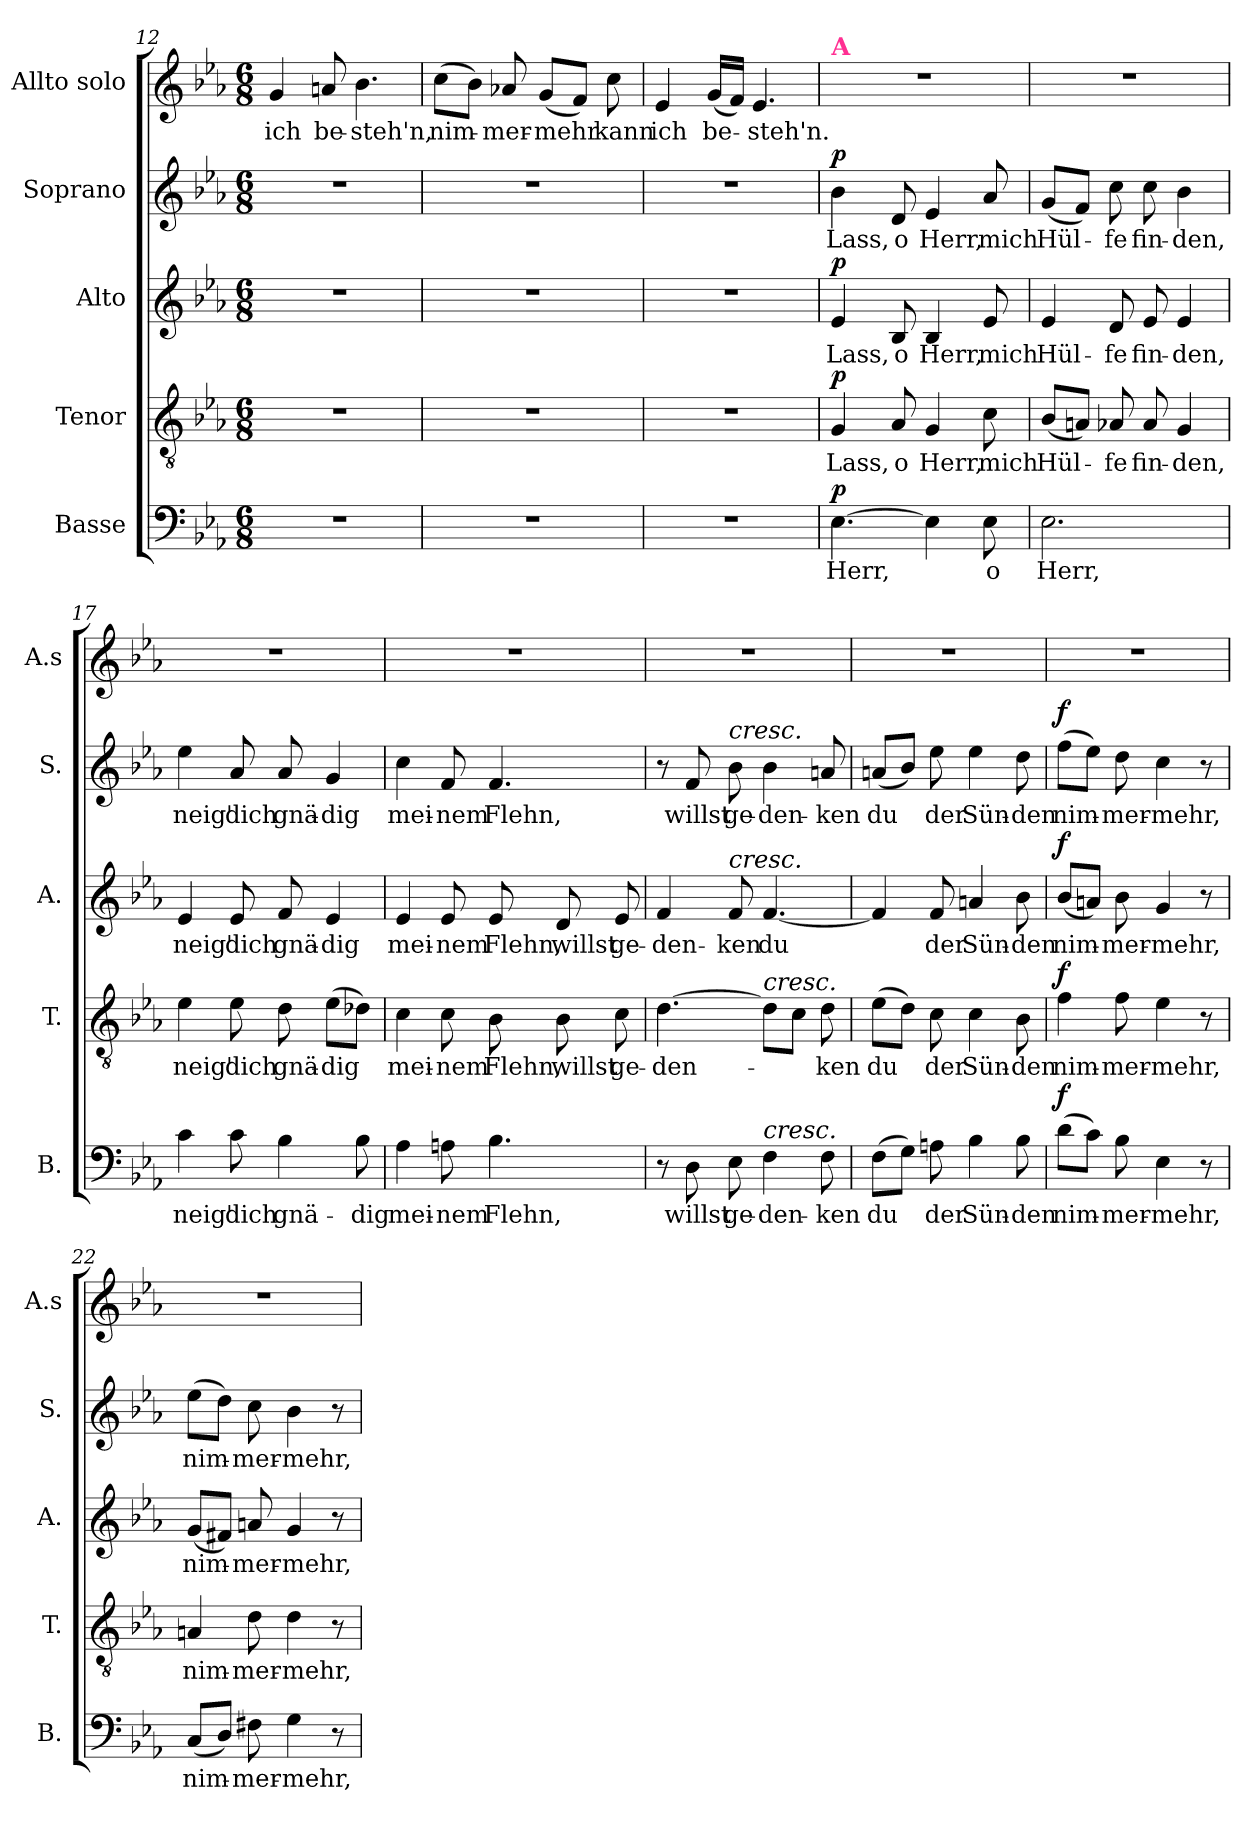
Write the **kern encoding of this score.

**kern	**text	**dynam	**kern	**text	**dynam	**kern	**text	**dynam	**kern	**text	**dynam	**kern	**text
*part5	*part5	*part5	*part4	*part4	*part4	*part3	*part3	*part3	*part2	*part2	*part2	*part1	*part1
*staff5	*staff5	*staff5	*staff4	*staff4	*staff4	*staff3	*staff3	*staff3	*staff2	*staff2	*staff2	*staff1	*staff1
*I"Basse	*	*	*I"Tenor	*	*	*I"Alto	*	*	*I"Soprano	*	*	*I"Allto solo	*
*I'B.	*	*	*I'T.	*	*	*I'A.	*	*	*I'S.	*	*	*I'A.s	*
*clefF4	*	*	*clefGv2	*	*	*clefG2	*	*	*clefG2	*	*	*clefG2	*
*k[b-e-a-]	*	*	*k[b-e-a-]	*	*	*k[b-e-a-]	*	*	*k[b-e-a-]	*	*	*k[b-e-a-]	*
*M6/8	*	*	*M6/8	*	*	*M6/8	*	*	*M6/8	*	*	*M6/8	*
=12	=12	=12	=12	=12	=12	=12	=12	=12	=12	=12	=12	=12	=12
!	!	!	!	!	!	!	!	!	!	!	!	!	!LO:LY:b
2.r	.	.	2.r	.	.	2.r	.	.	2.r	.	.	4g/	ich
!	!	!	!	!	!	!	!	!	!	!	!	!	!LO:LY:b
.	.	.	.	.	.	.	.	.	.	.	.	8an/	be-
!	!	!	!	!	!	!	!	!	!	!	!	!	!LO:LY:b
.	.	.	.	.	.	.	.	.	.	.	.	4.b-\	-steh'n,
!!LO:LB:g=z
=13	=13	=13	=13	=13	=13	=13	=13	=13	=13	=13	=13	=13	=13
!	!	!	!	!	!	!	!	!	!	!	!	!	!LO:LY:b
2.r	.	.	2.r	.	.	2.r	.	.	2.r	.	.	(8cc\L	nim-
.	.	.	.	.	.	.	.	.	.	.	.	8b-\J)	.
!	!	!	!	!	!	!	!	!	!	!	!	!	!LO:LY:b
.	.	.	.	.	.	.	.	.	.	.	.	8a-X/	-mer-
!	!	!	!	!	!	!	!	!	!	!	!	!	!LO:LY:b
.	.	.	.	.	.	.	.	.	.	.	.	(8g/L	-mehr
.	.	.	.	.	.	.	.	.	.	.	.	8f/J)	.
!	!	!	!	!	!	!	!	!	!	!	!	!	!LO:LY:b
.	.	.	.	.	.	.	.	.	.	.	.	8cc\	kann
=14	=14	=14	=14	=14	=14	=14	=14	=14	=14	=14	=14	=14	=14
!	!	!	!	!	!	!	!	!	!	!	!	!	!LO:LY:b
2.r	.	.	2.r	.	.	2.r	.	.	2.r	.	.	4e-/	ich
!	!	!	!	!	!	!	!	!	!	!	!	!	!LO:LY:b
.	.	.	.	.	.	.	.	.	.	.	.	(16g/LL	be-
.	.	.	.	.	.	.	.	.	.	.	.	16f/JJ)	.
!	!	!	!	!	!	!	!	!	!	!	!	!	!LO:LY:b
.	.	.	.	.	.	.	.	.	.	.	.	4.e-/	-steh'n.
=15	=15	=15	=15	=15	=15	=15	=15	=15	=15	=15	=15	=15	=15
!	!	!	!	!	!	!	!	!	!	!	!	!LO:TX:B:color=#FF2F92:t=A	!
!	!LO:LY:b	!LO:DY:a	!	!LO:LY:b	!LO:DY:a	!	!LO:LY:b	!LO:DY:a	!	!LO:LY:b	!LO:DY:a	!	!
[4.E-\	Herr,	p	4G/	Lass,	p	4e-/	Lass,	p	4b-\	Lass,	p	2.r	.
!	!	!	!	!LO:LY:b	!	!	!LO:LY:b	!	!	!LO:LY:b	!	!	!
.	.	.	8A-/	o	.	8B-/	o	.	8d/	o	.	.	.
!	!	!	!	!LO:LY:b	!	!	!LO:LY:b	!	!	!LO:LY:b	!	!	!
4E-\]	.	.	4G/	Herr,	.	4B-/	Herr,	.	4e-/	Herr,	.	.	.
!	!LO:LY:b	!	!	!LO:LY:b	!	!	!LO:LY:b	!	!	!LO:LY:b	!	!	!
8E-\	o	.	8c\	mich	.	8e-/	mich	.	8a-/	mich	.	.	.
=16	=16	=16	=16	=16	=16	=16	=16	=16	=16	=16	=16	=16	=16
!	!LO:LY:b	!	!	!LO:LY:b	!	!	!LO:LY:b	!	!	!LO:LY:b	!	!	!
2.E-\	Herr,	.	(8B-/L	Hül-	.	4e-/	Hül-	.	(8g/L	Hül-	.	2.r	.
.	.	.	8An/J)	.	.	.	.	.	8f/J)	.	.	.	.
!	!	!	!	!LO:LY:b	!	!	!LO:LY:b	!	!	!LO:LY:b	!	!	!
.	.	.	8A-X/	-fe	.	8d/	fe	.	8cc\	-fe	.	.	.
!	!	!	!	!LO:LY:b	!	!	!LO:LY:b	!	!	!LO:LY:b	!	!	!
.	.	.	8A-/	fin-	.	8e-/	fin-	.	8cc\	fin-	.	.	.
!	!	!	!	!LO:LY:b	!	!	!LO:LY:b	!	!	!LO:LY:b	!	!	!
.	.	.	4G/	-den,	.	4e-/	-den,	.	4b-\	-den,	.	.	.
=17	=17	=17	=17	=17	=17	=17	=17	=17	=17	=17	=17	=17	=17
!	!LO:LY:b	!	!	!LO:LY:b	!	!	!LO:LY:b	!	!	!LO:LY:b	!	!	!
4c\	neig'	.	4e-\	neig'	.	4e-/	neig'	.	4ee-\	neig'	.	2.r	.
!	!LO:LY:b	!	!	!LO:LY:b	!	!	!LO:LY:b	!	!	!LO:LY:b	!	!	!
8c\	dich	.	8e-\	dich	.	8e-/	dich	.	8a-/	dich	.	.	.
!	!LO:LY:b	!	!	!LO:LY:b	!	!	!LO:LY:b	!	!	!LO:LY:b	!	!	!
4B-\	gnä-	.	8d\	gnä-	.	8f/	gnä-	.	8a-/	gnä-	.	.	.
!	!	!	!	!LO:LY:b	!	!	!LO:LY:b	!	!	!LO:LY:b	!	!	!
.	.	.	(8e-\L	-dig	.	4e-/	-dig	.	4g/	-dig	.	.	.
!	!LO:LY:b	!	!	!	!	!	!	!	!	!	!	!	!
8B-\	-dig	.	8d-X\J)	.	.	.	.	.	.	.	.	.	.
=18	=18	=18	=18	=18	=18	=18	=18	=18	=18	=18	=18	=18	=18
!	!LO:LY:b	!	!	!LO:LY:b	!	!	!LO:LY:b	!	!	!LO:LY:b	!	!	!
4A-\	mei-	.	4c\	mei-	.	4e-/	mei-	.	4cc\	mei-	.	2.r	.
!	!LO:LY:b	!	!	!LO:LY:b	!	!	!LO:LY:b	!	!	!LO:LY:b	!	!	!
8An\	-nem	.	8c\	-nem	.	8e-/	-nem	.	8f/	-nem	.	.	.
!	!LO:LY:b	!	!	!LO:LY:b	!	!	!LO:LY:b	!	!	!LO:LY:b	!	!	!
4.B-\	Flehn,	.	8B-\	Flehn,	.	8e-/	Flehn,	.	4.f/	Flehn,	.	.	.
!	!	!	!	!LO:LY:b	!	!	!LO:LY:b	!	!	!	!	!	!
.	.	.	8B-\	willst	.	8d/	willst	.	.	.	.	.	.
!	!	!	!	!LO:LY:b	!	!	!LO:LY:b	!	!	!	!	!	!
.	.	.	8c\	ge-	.	8e-/	ge-	.	.	.	.	.	.
!!LO:LB:g=z
=19	=19	=19	=19	=19	=19	=19	=19	=19	=19	=19	=19	=19	=19
!	!	!	!	!LO:LY:b	!	!	!LO:LY:b	!	!	!	!	!	!
8r	.	.	[4.d\	-den-	.	4f/	-den-	.	8r	.	.	2.r	.
!	!LO:LY:b	!	!	!	!	!	!	!	!	!LO:LY:b	!	!	!
8D\	willst	.	.	.	.	.	.	.	8f/	willst	.	.	.
!	!	!	!	!	!	!	!	!	!LO:TX:a:i:t=cresc.	!	!	!	!
!	!	!	!	!	!	!LO:TX:a:i:t=cresc.	!	!	!	!	!	!	!
!	!LO:LY:b	!	!	!	!	!	!LO:LY:b	!	!	!LO:LY:b	!	!	!
8E-\	ge-	.	.	.	.	8f/	-ken	.	8b-\	ge-	.	.	.
!	!	!	!LO:TX:a:i:t=cresc.	!	!	!	!	!	!	!	!	!	!
!LO:TX:a:i:t=cresc.	!	!	!	!	!	!	!	!	!	!	!	!	!
!	!LO:LY:b	!	!	!	!	!	!LO:LY:b	!	!	!LO:LY:b	!	!	!
4F\	-den-	.	8d\L]	.	.	[4.f/	du	.	4b-\	-den-	.	.	.
.	.	.	8c\J	.	.	.	.	.	.	.	.	.	.
!	!LO:LY:b	!	!	!LO:LY:b	!	!	!	!	!	!LO:LY:b	!	!	!
8F\	-ken	.	8d\	-ken	.	.	.	.	8an/	-ken	.	.	.
=20	=20	=20	=20	=20	=20	=20	=20	=20	=20	=20	=20	=20	=20
!	!LO:LY:b	!	!	!LO:LY:b	!	!	!	!	!	!LO:LY:b	!	!	!
(8F\L	du	.	(8e-\L	du	.	4f/]	.	.	(8an/L	du	.	2.r	.
8G\J)	.	.	8d\J)	.	.	.	.	.	8b-/J)	.	.	.	.
!	!LO:LY:b	!	!	!LO:LY:b	!	!	!LO:LY:b	!	!	!LO:LY:b	!	!	!
8An\	der	.	8c\	der	.	8f/	der	.	8ee-\	der	.	.	.
!	!LO:LY:b	!	!	!LO:LY:b	!	!	!LO:LY:b	!	!	!LO:LY:b	!	!	!
4B-\	Sün-	.	4c\	Sün-	.	4an/	Sün-	.	4ee-\	Sün-	.	.	.
!	!LO:LY:b	!	!	!LO:LY:b	!	!	!LO:LY:b	!	!	!LO:LY:b	!	!	!
8B-\	-den	.	8B-\	-den	.	8b-\	-den	.	8dd\	-den	.	.	.
=21	=21	=21	=21	=21	=21	=21	=21	=21	=21	=21	=21	=21	=21
!	!LO:LY:b	!LO:DY:a	!	!LO:LY:b	!LO:DY:a	!	!LO:LY:b	!LO:DY:a	!	!LO:LY:b	!LO:DY:a	!	!
(8d\L	nim-	f	4f\	nim-	f	(8b-/L	nim-	f	(8ff\L	nim-	f	2.r	.
8c\J)	.	.	.	.	.	8an/J)	.	.	8ee-\J)	.	.	.	.
!	!LO:LY:b	!	!	!LO:LY:b	!	!	!LO:LY:b	!	!	!LO:LY:b	!	!	!
8B-\	-mer-	.	8f\	-mer-	.	8b-\	-mer-	.	8dd\	-mer-	.	.	.
!	!LO:LY:b	!	!	!LO:LY:b	!	!	!LO:LY:b	!	!	!LO:LY:b	!	!	!
4E-\	-mehr,	.	4e-\	-mehr,	.	4g/	-mehr,	.	4cc\	-mehr,	.	.	.
8r	.	.	8r	.	.	8r	.	.	8r	.	.	.	.
=22	=22	=22	=22	=22	=22	=22	=22	=22	=22	=22	=22	=22	=22
!	!LO:LY:b	!	!	!LO:LY:b	!	!	!LO:LY:b	!	!	!LO:LY:b	!	!	!
(8C/L	nim-	.	4An/	nim-	.	(8g/L	nim-	.	(8ee-\L	nim-	.	2.r	.
8D/J)	.	.	.	.	.	8f#X/J)	.	.	8dd\J)	.	.	.	.
!	!LO:LY:b	!	!	!LO:LY:b	!	!	!LO:LY:b	!	!	!LO:LY:b	!	!	!
8F#X\	-mer-	.	8d\	-mer-	.	8an/	-mer-	.	8cc\	-mer-	.	.	.
!	!LO:LY:b	!	!	!LO:LY:b	!	!	!LO:LY:b	!	!	!LO:LY:b	!	!	!
4G\	-mehr,	.	4d\	-mehr,	.	4g/	-mehr,	.	4b-\	-mehr,	.	.	.
8r	.	.	8r	.	.	8r	.	.	8r	.	.	.	.
=	=	=	=	=	=	=	=	=	=	=	=	=	=
*-	*-	*-	*-	*-	*-	*-	*-	*-	*-	*-	*-	*-	*-
